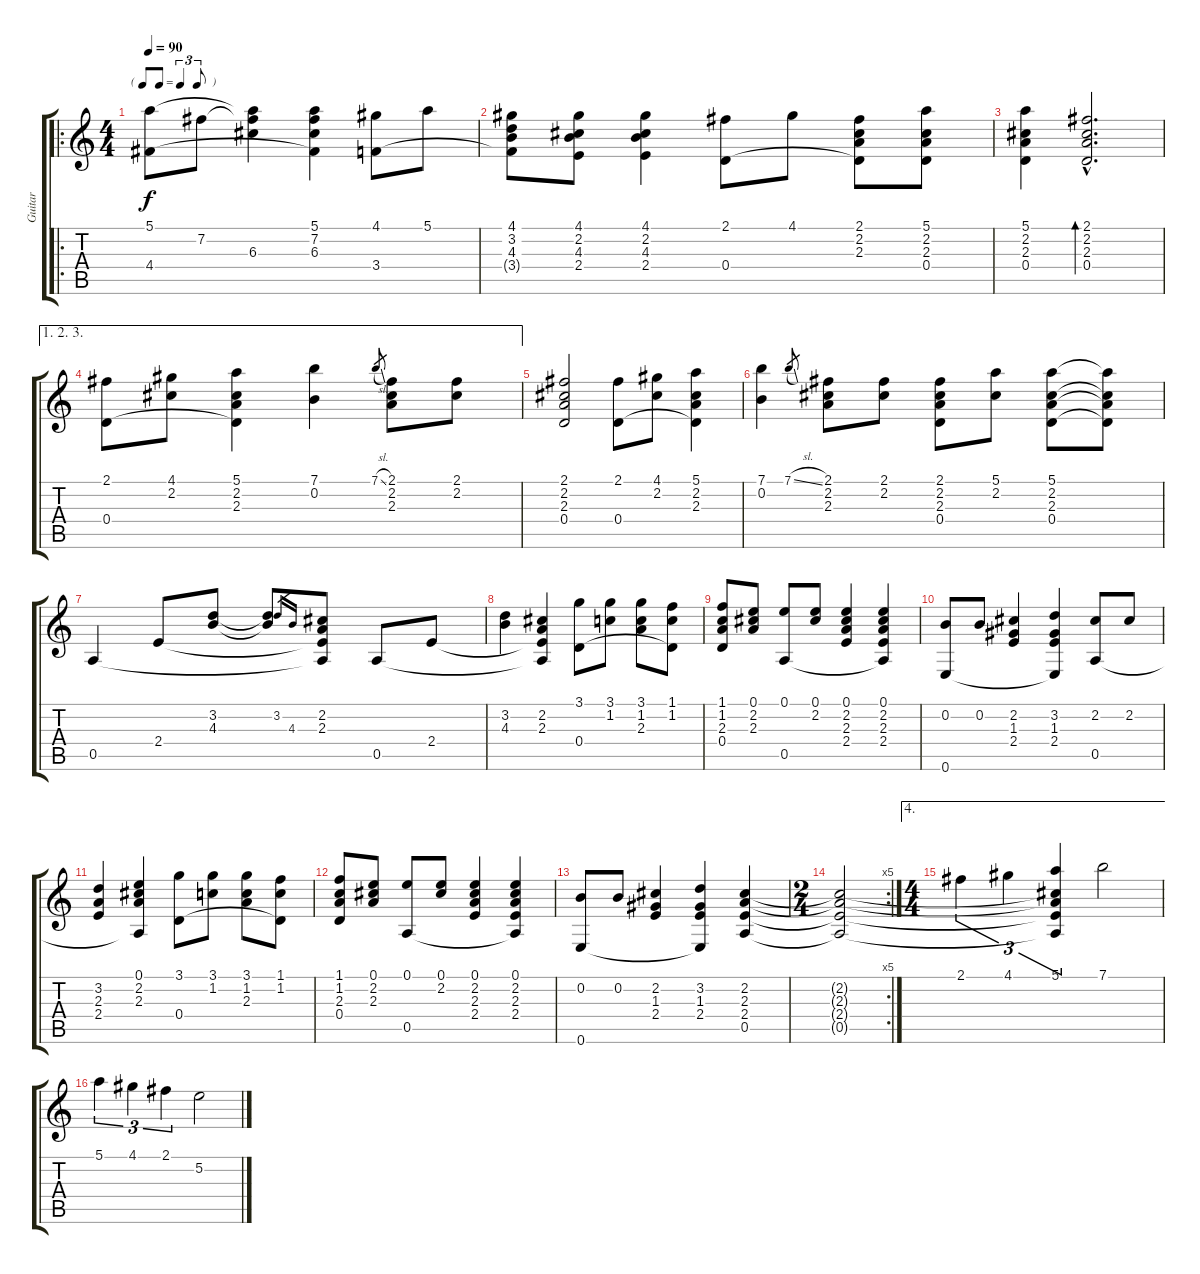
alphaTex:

\track ("Guitar" "Guitar") {instrument acousticguitarsteel}
\staff {score tabs}
\tuning (E4 B3 G3 D3 A2 E2) {hide}
\ro
\ts (4 4)
\tf triplet8th
\tempo 90
\clef g2
\ks c
(5.1 4.4).8{dy f instrument acousticguitarsteel} 7.2.8 (5.1{t} 7.2{t} 6.3).4 (5.1 7.2 6.3 4.4{t}).4 (4.1 3.4).8 5.1.8 |
(4.1 3.2 4.3 3.4{t}).8 (4.1 2.2 4.3 2.4).8 (4.1 2.2 4.3 2.4).4 (2.1 0.4).8 4.1.8 (2.1 2.2 2.3 0.4{t}).8 (5.1 2.2 2.3 0.4).8 |
(5.1 2.2 2.3 0.4).4 (2.1{hac} 2.2{hac} 2.3{hac} 0.4{hac}).2{d bd 60} |
\ae (1 2 3)
(2.1 0.4).8 (4.1 2.2).8 (5.1 2.2 2.3 0.4{t}).4 (7.1 0.2).4 7.1{sl}.8{gr} (2.1 2.2 2.3).8 (2.1 2.2).8 |
(2.1 2.2 2.3 0.4).2 (2.1 0.4).8 (4.1 2.2).8 (5.1 2.2 2.3 0.4{t}).4 |
(7.1 0.2).4 7.1{sl}.8{gr} (2.1 2.2 2.3).8 (2.1 2.2).8 (2.1 2.2 2.3 0.4).8 (5.1 2.2).8 (5.1 2.2 2.3 0.4).8 (5.1{t} 2.2{t} 2.3{t} 0.4{t}).8 |
0.5.4 2.4.8 (3.2 4.3).8 (3.2{t} 4.3{t}).8 3.2.16{gr} 4.3.16{gr} (2.2 2.3 2.4{t} 0.5{t}).8 0.5.8 2.4.8 |
(3.2 4.3).4 (2.2 2.3 2.4{t} 0.5{t}).4 (3.1 0.4).8 (3.1 1.2).8 (3.1 1.2 2.3).8 (1.1 1.2 0.4{t}).8 |
(1.1 1.2 2.3 0.4).8 (0.1 2.2 2.3).8 (0.1 0.5).8 (0.1 2.2).8 (0.1 2.2 2.3 2.4).4 (0.1 2.2 2.3 2.4 0.5{t}).4 |
(0.2 0.6).8 0.2.8 (2.2 1.3 2.4).4 (3.2 1.3 2.4 0.6{t}).4 (2.2 0.5).8 2.2.8 |
(3.2 2.3 2.4).4 (0.1 2.2 2.3 0.5{t}).4 (3.1 0.4).8 (3.1 1.2).8 (3.1 1.2 2.3).8 (1.1 1.2 0.4{t}).8 |
(1.1 1.2 2.3 0.4).8 (0.1 2.2 2.3).8 (0.1 0.5).8 (0.1 2.2).8 (0.1 2.2 2.3 2.4).4 (0.1 2.2 2.3 2.4 0.5{t}).4 |
(0.2 0.6).8 0.2.8 (2.2 1.3 2.4).4 (3.2 1.3 2.4 0.6{t}).4 (2.2 2.3 2.4 0.5).4 |
\rc 5
\ts (2 4)
(2.2{t} 2.3{t} 2.4{t} 0.5{t}).2 |
\ae 4
\ts (4 4)
2.1.4{tu (3 2)} 4.1.4{tu (3 2)} (5.1 2.2{t} 2.3{t} 2.4{t} 0.5{t}).4{tu (3 2)} 7.1.2 |
5.1.4{tu (3 2)} 4.1.4{tu (3 2)} 2.1.4{tu (3 2)} 5.2.2
